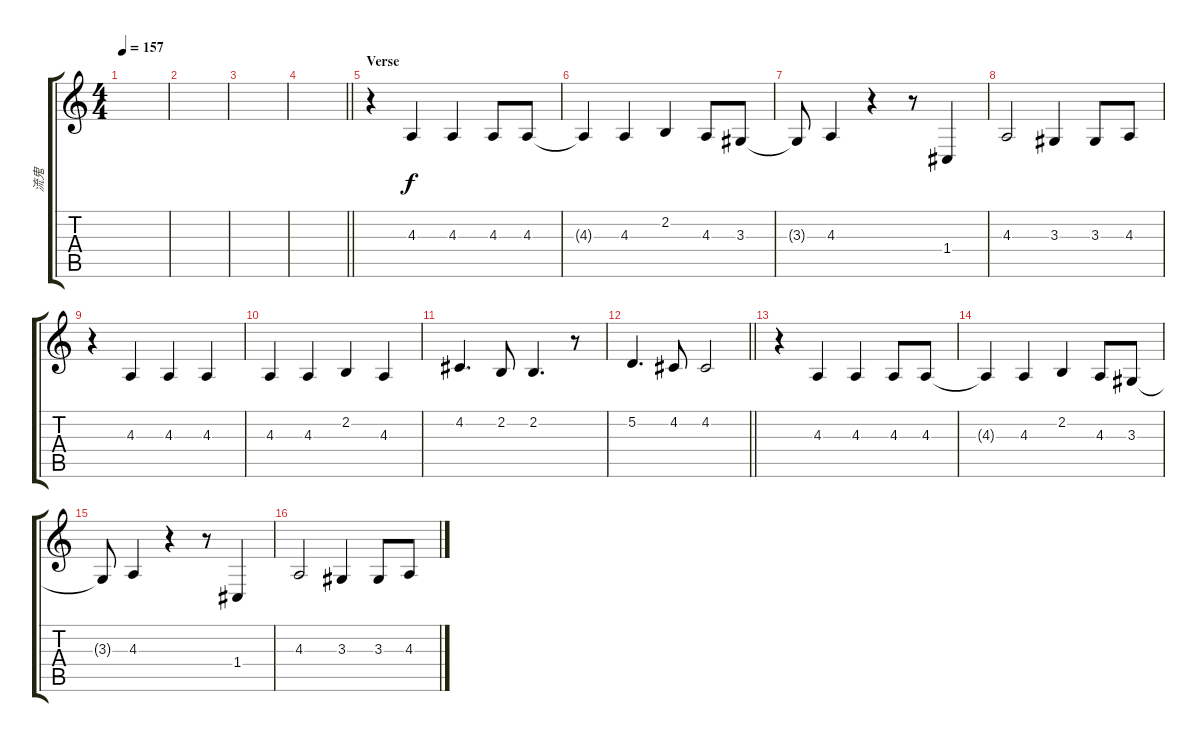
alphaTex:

\track ("流鬼" "流鬼") {instrument lead6voice}
\staff {score tabs}
\tuning (D4 A3 F3 C3 G2 D2) {hide}
\ts (4 4)
\tempo 157
\clef g2
\ks c
|
|
|
\barLineRight lightlight
|
\section ("" "Verse")
r.4 4.3.4 4.3.4 4.3.8 4.3.8 |
4.3{t}.4 4.3.4 2.2.4 4.3.8 3.3.8 |
3.3{t}.8 4.3.4 r.4 r.8 1.4.4 |
4.3.2 3.3.4 3.3.8 4.3.8 |
r.4 4.3.4 4.3.4 4.3.4 |
4.3.4 4.3.4 2.2.4 4.3.4 |
4.2.4{d} 2.2.8 2.2.4{d} r.8 |
\barLineRight lightlight
5.2.4{d} 4.2.8 4.2.2 |
\section ("" "")
r.4 4.3.4 4.3.4 4.3.8 4.3.8 |
4.3{t}.4 4.3.4 2.2.4 4.3.8 3.3.8 |
3.3{t}.8 4.3.4 r.4 r.8 1.4.4 |
4.3.2 3.3.4 3.3.8 4.3.8
